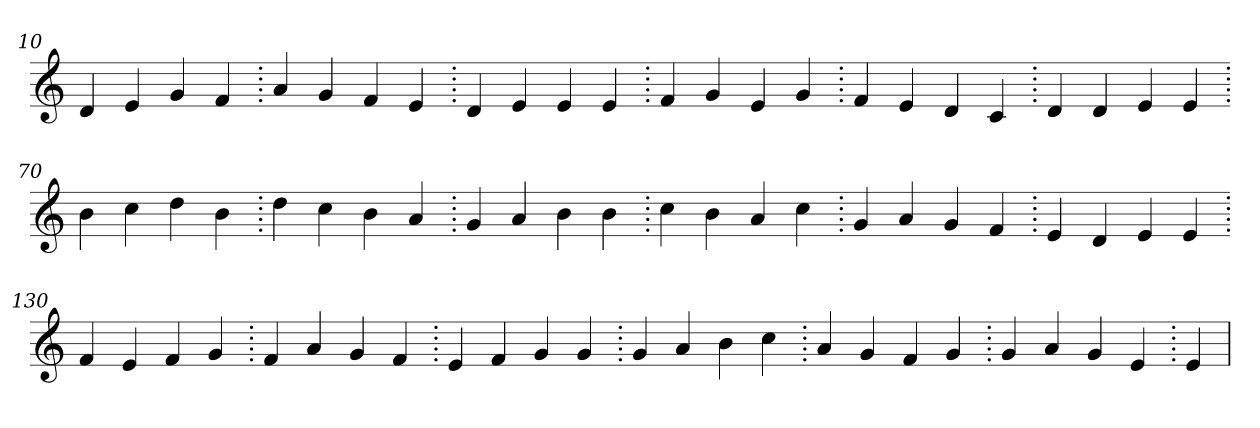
**kern
*part1
*staff1
*clefG2
=10.
4d
4e
4g
4f
=20.
4a
4g
4f
4e
=30.
4d
4e
4e
4e
=40.
4f
4g
4e
4g
=50.
4f
4e
4d
4c
=60.
4d
4d
4e
4e
=70.
4b
4cc
4dd
4b
=80.
4dd
4cc
4b
4a
=90.
4g
4a
4b
4b
=100.
4cc
4b
4a
4cc
=110.
4g
4a
4g
4f
=120.
4e
4d
4e
4e
=130.
4f
4e
4f
4g
=140.
4f
4a
4g
4f
=150.
4e
4f
4g
4g
=160.
4g
4a
4b
4cc
=170.
4a
4g
4f
4g
=180.
4g
4a
4g
4e
=190.
4e
=
*-
